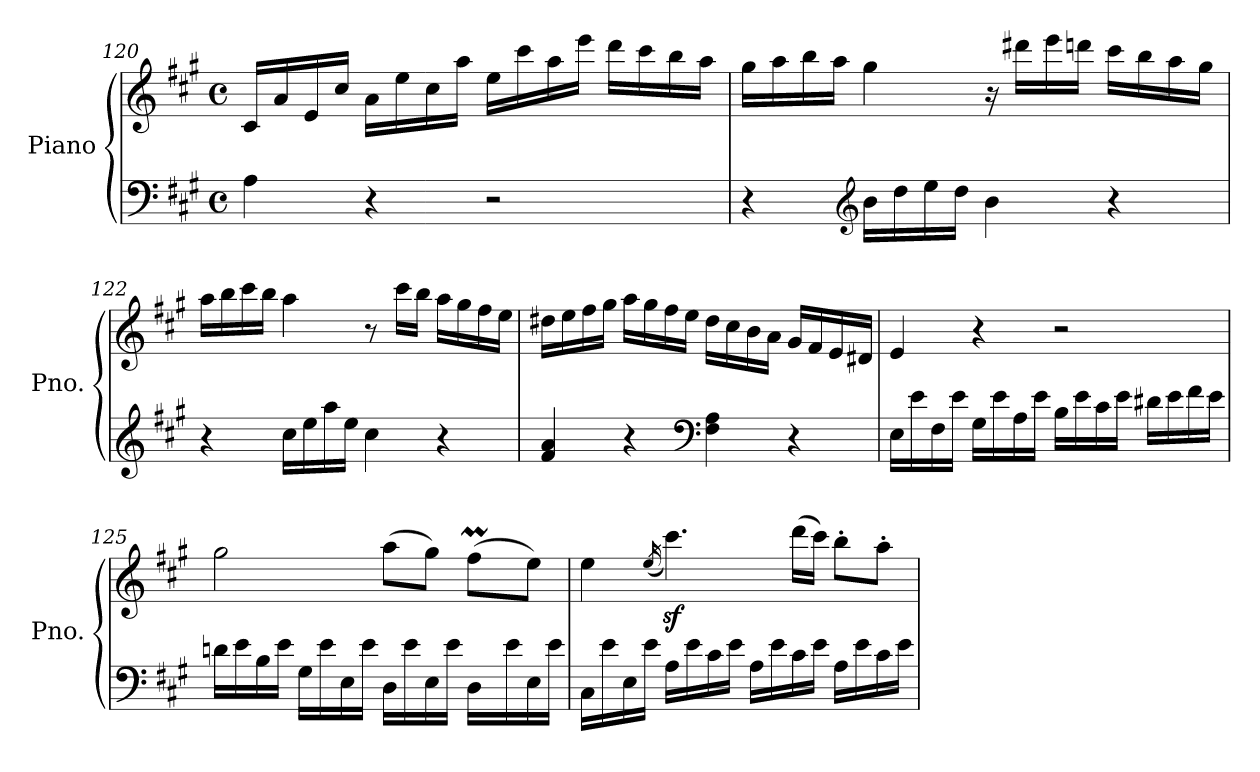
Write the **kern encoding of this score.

**kern	**kern
*part1	*part1
*staff2	*staff1
*I"Piano	*
*I'Pno.	*
*clefF4	*clefG2
*k[f#c#g#]	*k[f#c#g#]
*A:	*A:
*M4/4	*M4/4
*met(c)	*met(c)
=120	=120
4A\	16c#/LL
.	16a/
.	16e/
.	16cc#/JJ
4r	16a\LL
.	16ee\
.	16cc#\
.	16aa\JJ
2r	16ee\LL
.	16ccc#\
.	16aa\
.	16eee\JJ
.	16ddd\LL
.	16ccc#\
.	16bb\
.	16aa\JJ
!!LO:LB:g=z
=121	=121
4r	16gg#\LL
.	16aa\
.	16bb\
.	16aa\JJ
*clefG2	*
16b\LL	4gg#\
16dd\	.
16ee\	.
16dd\JJ	.
4b\	16r
.	16ddd#X\LL
.	16eee\
.	16dddn\JJ
4r	16ccc#\LL
.	16bb\
.	16aa\
.	16gg#\JJ
=122	=122
4r	16aa\LL
.	16bb\
.	16ccc#\
.	16bb\JJ
16cc#\LL	4aa\
16ee\	.
16aa\	.
16ee\JJ	.
4cc#\	8r
.	16ccc#\LL
.	16bb\JJ
4r	16aa\LL
.	16gg#\
.	16ff#\
.	16ee\JJ
!!LO:LB:g=z
=123	=123
4f#/ 4a/	16dd#X\LL
.	16ee\
.	16ff#\
.	16gg#\JJ
4r	16aa\LL
.	16gg#\
.	16ff#\
.	16ee\JJ
*clefF4	*
4F#\ 4A\	16dd#\LL
.	16cc#\
.	16b\
.	16a\JJ
4r	16g#/LL
.	16f#/
.	16e/
.	16d#X/JJ
=124	=124
16E\LL	4e/
16e\	.
16F#\	.
16e\JJ	.
16G#\LL	4r
16e\	.
16A\	.
16e\JJ	.
16B\LL	2r
16e\	.
16c#\	.
16e\JJ	.
16d#X\LL	.
16e\	.
16f#\	.
16e\JJ	.
!!LO:LB:g=z
=125	=125
*	*^
16dn\LL	2gg#\	2.ryy
16e\	.	.
16B\	.	.
16e\JJ	.	.
16G#\LL	.	.
16e\	.	.
16E\	.	.
16e\JJ	.	.
16D\LL	(8aa\L	.
16e\	.	.
16E\	8gg#\J)	.
16e\JJ	.	.
16D\LL	(8ff#M\L	32ff#yy
.	.	32gg#yy
16e\	.	16ff#yy
16E\	8ee\J)	8ryy
16e\JJ	.	.
*	*v	*v
=126	=126
16C#\LL	4ee\
16e\	.
16E\	.
16e\JJ	.
.	(16qee/
16A\LL	4.ccc#z<\)
16e\	.
16c#\	.
16e\JJ	.
16A\LL	.
16e\	.
16c#\	(16ddd\LL
16e\JJ	16ccc#\JJ)
16A\LL	8bb'\L
16e\	.
16c#\	8aa'\J
16e\JJ	.
=	=
*-	*-
